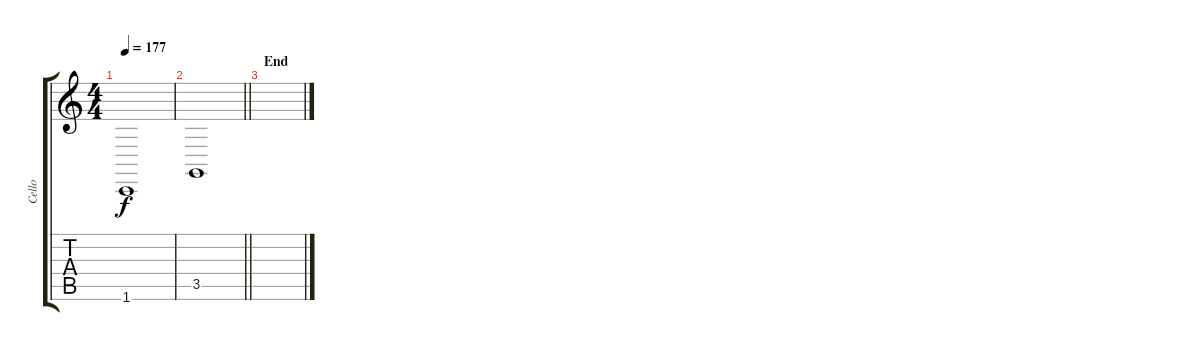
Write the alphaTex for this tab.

\track ("Cello" "Cello") {instrument cello}
\staff {score tabs}
\tuning (B3 Gb3 D3 A2 E2 B1) {hide}
\ts (4 4)
\tempo 177
\clef g2
\ks c
1.6{t}.1{dy f} |
\barLineRight lightlight
3.5.1 |
\section ("" "End")
